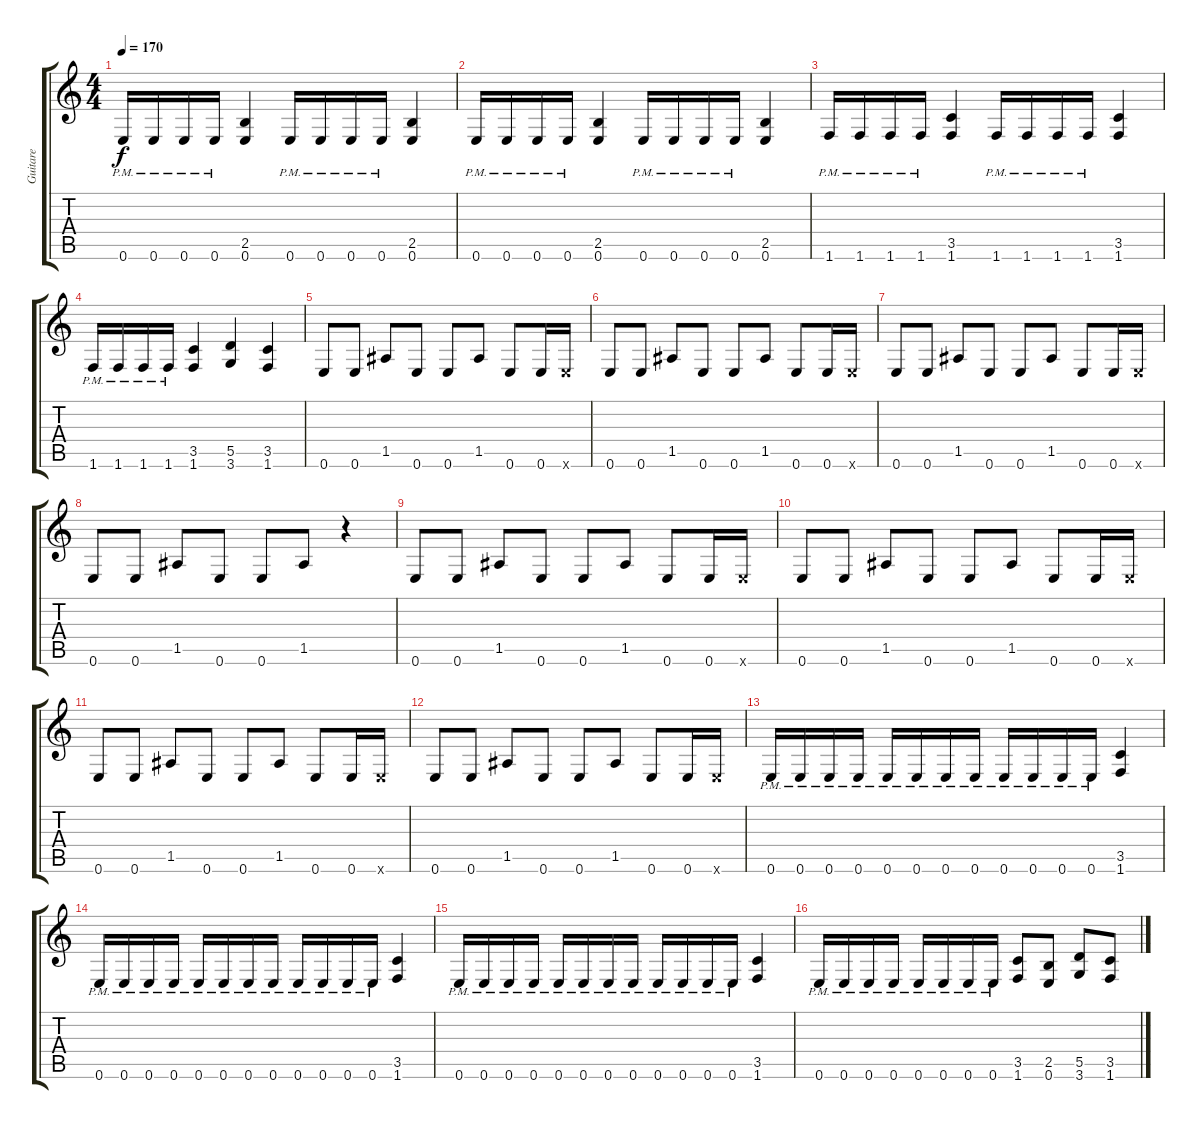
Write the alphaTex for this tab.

\track ("Guitare" "Guitare") {instrument distortionguitar}
\staff {score tabs}
\tuning (E4 B3 G3 D3 A2 E2) {hide}
\ts (4 4)
\section ("" "")
\tempo 170
\clef g2
\ks c
0.6{pm}.16{dy f} 0.6{pm}.16 0.6{pm}.16 0.6{pm}.16 (2.5 0.6).4 0.6{pm}.16 0.6{pm}.16 0.6{pm}.16 0.6{pm}.16 (2.5 0.6).4 |
0.6{pm}.16 0.6{pm}.16 0.6{pm}.16 0.6{pm}.16 (2.5 0.6).4 0.6{pm}.16 0.6{pm}.16 0.6{pm}.16 0.6{pm}.16 (2.5 0.6).4 |
1.6{pm}.16 1.6{pm}.16 1.6{pm}.16 1.6{pm}.16 (3.5 1.6).4 1.6{pm}.16 1.6{pm}.16 1.6{pm}.16 1.6{pm}.16 (3.5 1.6).4 |
1.6{pm}.16 1.6{pm}.16 1.6{pm}.16 1.6{pm}.16 (3.5 1.6).4 (5.5 3.6).4 (3.5 1.6).4 |
\section ("" "")
0.6.8 0.6.8 1.5.8 0.6.8 0.6.8 1.5.8 0.6.8 0.6.16 0.6{x}.16 |
0.6.8 0.6.8 1.5.8 0.6.8 0.6.8 1.5.8 0.6.8 0.6.16 0.6{x}.16 |
0.6.8 0.6.8 1.5.8 0.6.8 0.6.8 1.5.8 0.6.8 0.6.16 0.6{x}.16 |
0.6.8 0.6.8 1.5.8 0.6.8 0.6.8 1.5.8 r.4 |
0.6.8 0.6.8 1.5.8 0.6.8 0.6.8 1.5.8 0.6.8 0.6.16 0.6{x}.16 |
0.6.8 0.6.8 1.5.8 0.6.8 0.6.8 1.5.8 0.6.8 0.6.16 0.6{x}.16 |
0.6.8 0.6.8 1.5.8 0.6.8 0.6.8 1.5.8 0.6.8 0.6.16 0.6{x}.16 |
0.6.8 0.6.8 1.5.8 0.6.8 0.6.8 1.5.8 0.6.8 0.6.16 0.6{x}.16 |
\section ("" "")
0.6{pm}.16 0.6{pm}.16 0.6{pm}.16 0.6{pm}.16 0.6{pm}.16 0.6{pm}.16 0.6{pm}.16 0.6{pm}.16 0.6{pm}.16 0.6{pm}.16 0.6{pm}.16 0.6{pm}.16 (3.5 1.6).4 |
0.6{pm}.16 0.6{pm}.16 0.6{pm}.16 0.6{pm}.16 0.6{pm}.16 0.6{pm}.16 0.6{pm}.16 0.6{pm}.16 0.6{pm}.16 0.6{pm}.16 0.6{pm}.16 0.6{pm}.16 (3.5 1.6).4 |
0.6{pm}.16 0.6{pm}.16 0.6{pm}.16 0.6{pm}.16 0.6{pm}.16 0.6{pm}.16 0.6{pm}.16 0.6{pm}.16 0.6{pm}.16 0.6{pm}.16 0.6{pm}.16 0.6{pm}.16 (3.5 1.6).4 |
0.6{pm}.16 0.6{pm}.16 0.6{pm}.16 0.6{pm}.16 0.6{pm}.16 0.6{pm}.16 0.6{pm}.16 0.6{pm}.16 (3.5 1.6).8 (2.5 0.6).8 (5.5 3.6).8 (3.5 1.6).8
